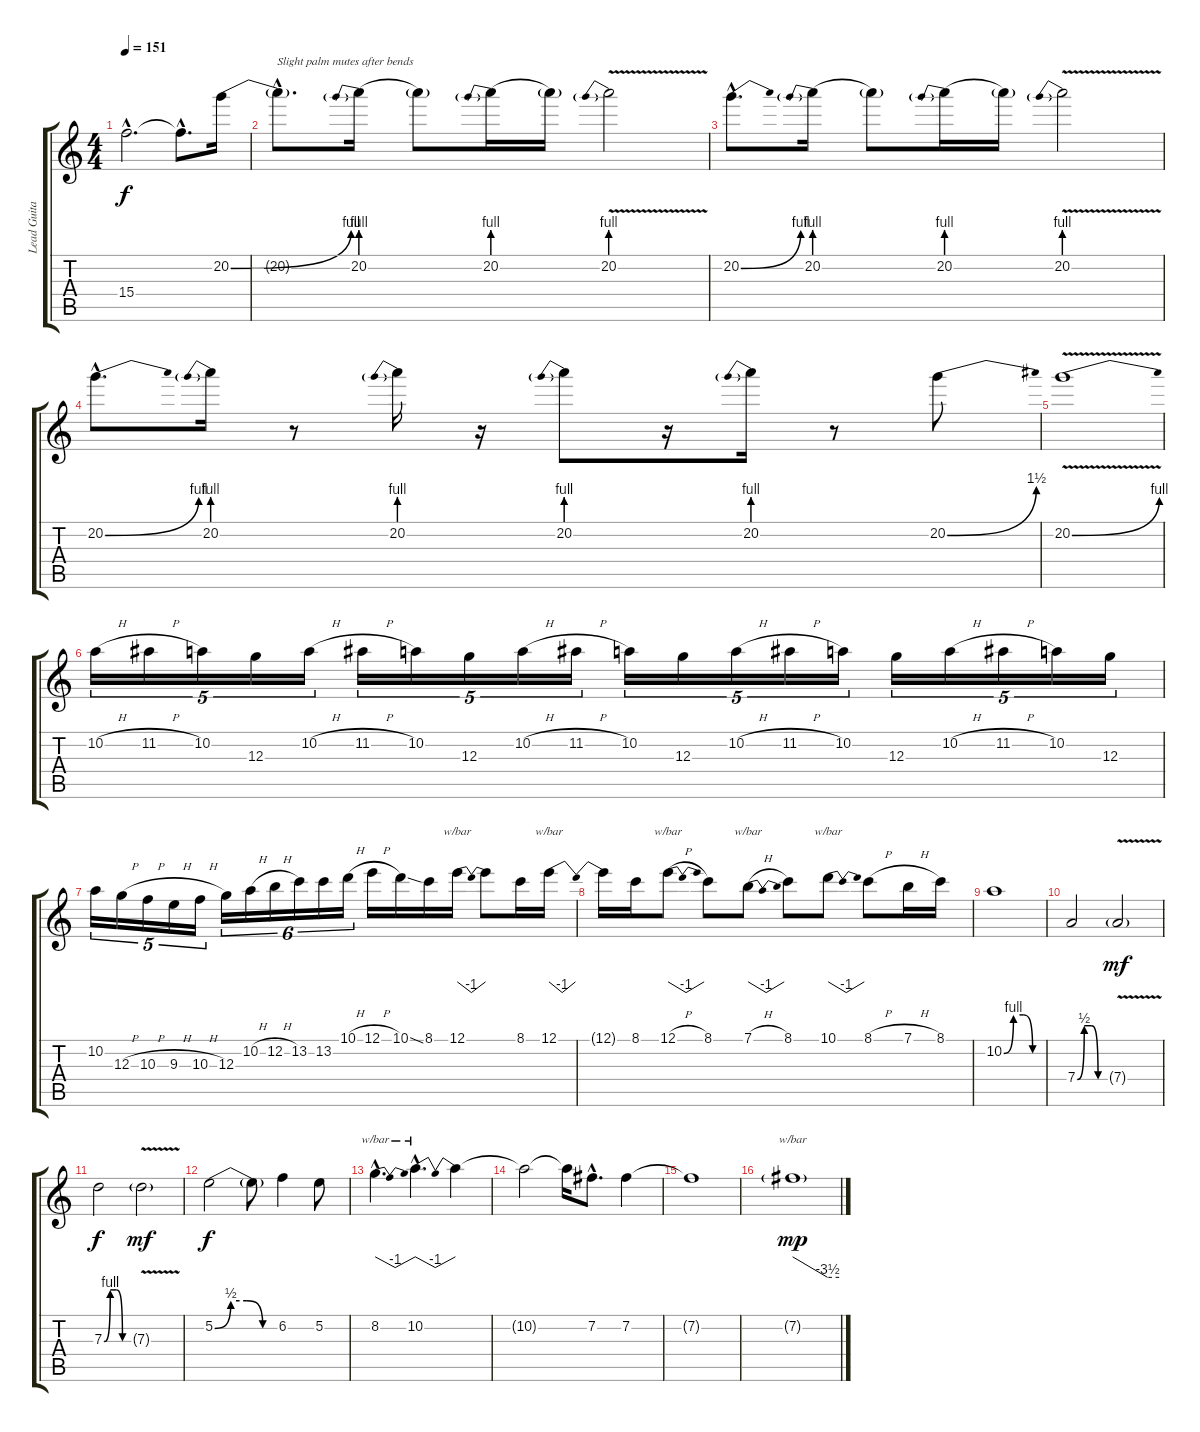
\track ("Lead Guitar" "Lead Guita") {instrument overdrivenguitar}
\staff {score tabs}
\tuning (E4 B3 G3 D3 A2 E2) {hide}
\ts (4 4)
\tempo 151
\clef g2
\ks c
15.4{hac t}.2{d dy f} 15.4{hac t}.8{d} 20.2{be (bend 0 0 60 4)}.16 |
20.2{hac t}.8{d txt "Slight palm mutes after bends"} 20.2{be (prebend 0 4 60 4)}.16 20.2{t}.8 20.2{be (prebend 0 4 60 4)}.16 20.2{t}.16 20.2{be (prebend 0 4 60 4) v}.2 |
20.2{be (bend 0 0 60 4) hac}.8{d} 20.2{be (prebend 0 4 60 4)}.16 20.2{t}.8 20.2{be (prebend 0 4 60 4)}.16 20.2{t}.16 20.2{be (prebend 0 4 60 4) v}.2 |
20.2{be (bend 0 0 60 4) hac}.8{d} 20.2{be (prebend 0 4 60 4)}.16 r.8 20.2{be (prebend 0 4 60 4)}.16 r.16 20.2{be (prebend 0 4 60 4)}.8 r.16 20.2{be (prebend 0 4 60 4)}.16 r.8 20.2{be (bend 0 0 60 6)}.8 |
20.2{be (bend 0 0 60 4) v}.1 |
10.2{h}.16{tu (5 4)} 11.2{h}.16{tu (5 4)} 10.2.16{tu (5 4)} 12.3.16{tu (5 4)} 10.2{h}.16{tu (5 4)} 11.2{h}.16{tu (5 4)} 10.2.16{tu (5 4)} 12.3.16{tu (5 4)} 10.2{h}.16{tu (5 4)} 11.2{h}.16{tu (5 4)} 10.2.16{tu (5 4)} 12.3.16{tu (5 4)} 10.2{h}.16{tu (5 4)} 11.2{h}.16{tu (5 4)} 10.2.16{tu (5 4)} 12.3.16{tu (5 4)} 10.2{h}.16{tu (5 4)} 11.2{h}.16{tu (5 4)} 10.2.16{tu (5 4)} 12.3.16{tu (5 4)} |
10.2.16{tu (5 4)} 12.3{h}.16{tu (5 4)} 10.3{h}.16{tu (5 4)} 9.3{h}.16{tu (5 4)} 10.3{h}.16{tu (5 4)} 12.3.16{tu (6 4)} 10.2{h}.16{tu (6 4)} 12.2{h}.16{tu (6 4)} 13.2.16{tu (6 4)} 13.2.16{tu (6 4)} 10.1{h}.16{tu (6 4)} 12.1{h}.16 10.1{ss}.16 8.1.16 12.1.16{tbe (dip default 0 0 30 -4 60 0)} 12.1{t}.8 8.1.16 12.1.16{tbe (dip default 0 0 30 -4 60 0)} |
12.1{t}.16 8.1.16 12.1{h}.8{tbe (dip default 0 0 30 -4 60 0)} 8.1.8 7.1{h}.8{tbe (dip default 0 0 30 -4 60 0)} 8.1.8 10.1.8{tbe (dip default 0 0 30 -4 60 0)} 8.1{h}.8 7.1{h}.16 8.1.16 |
10.2{be (custom 0 0 15 4 30 4 45 0 60 0)}.1 |
7.4{be (custom 0 0 15 2 30 2 45 0 60 0)}.2 7.4{v g}.2{dy mf} |
7.3{be (custom 0 0 15 4 30 4 45 0 60 0)}.2{dy f} 7.3{v g}.2{dy mf} |
5.2{be (custom 0 0 15 2 30 2 45 0 60 0)}.2{dy f} 5.2{t}.8 6.2.4 5.2.8 |
8.2{hac}.4{d tbe (dip default 0 0 30 -4 60 0)} 10.2{hac}.4{d tbe (dip default 0 0 30 -4 60 0)} 10.2{t}.4 |
10.2{t}.2 10.2{t}.16 7.2{hac}.8{d} 7.2.4 |
7.2{t}.1 |
7.2{g}.1{tbe (custom default 0 0 45 -14 60 -14) dy mp}
